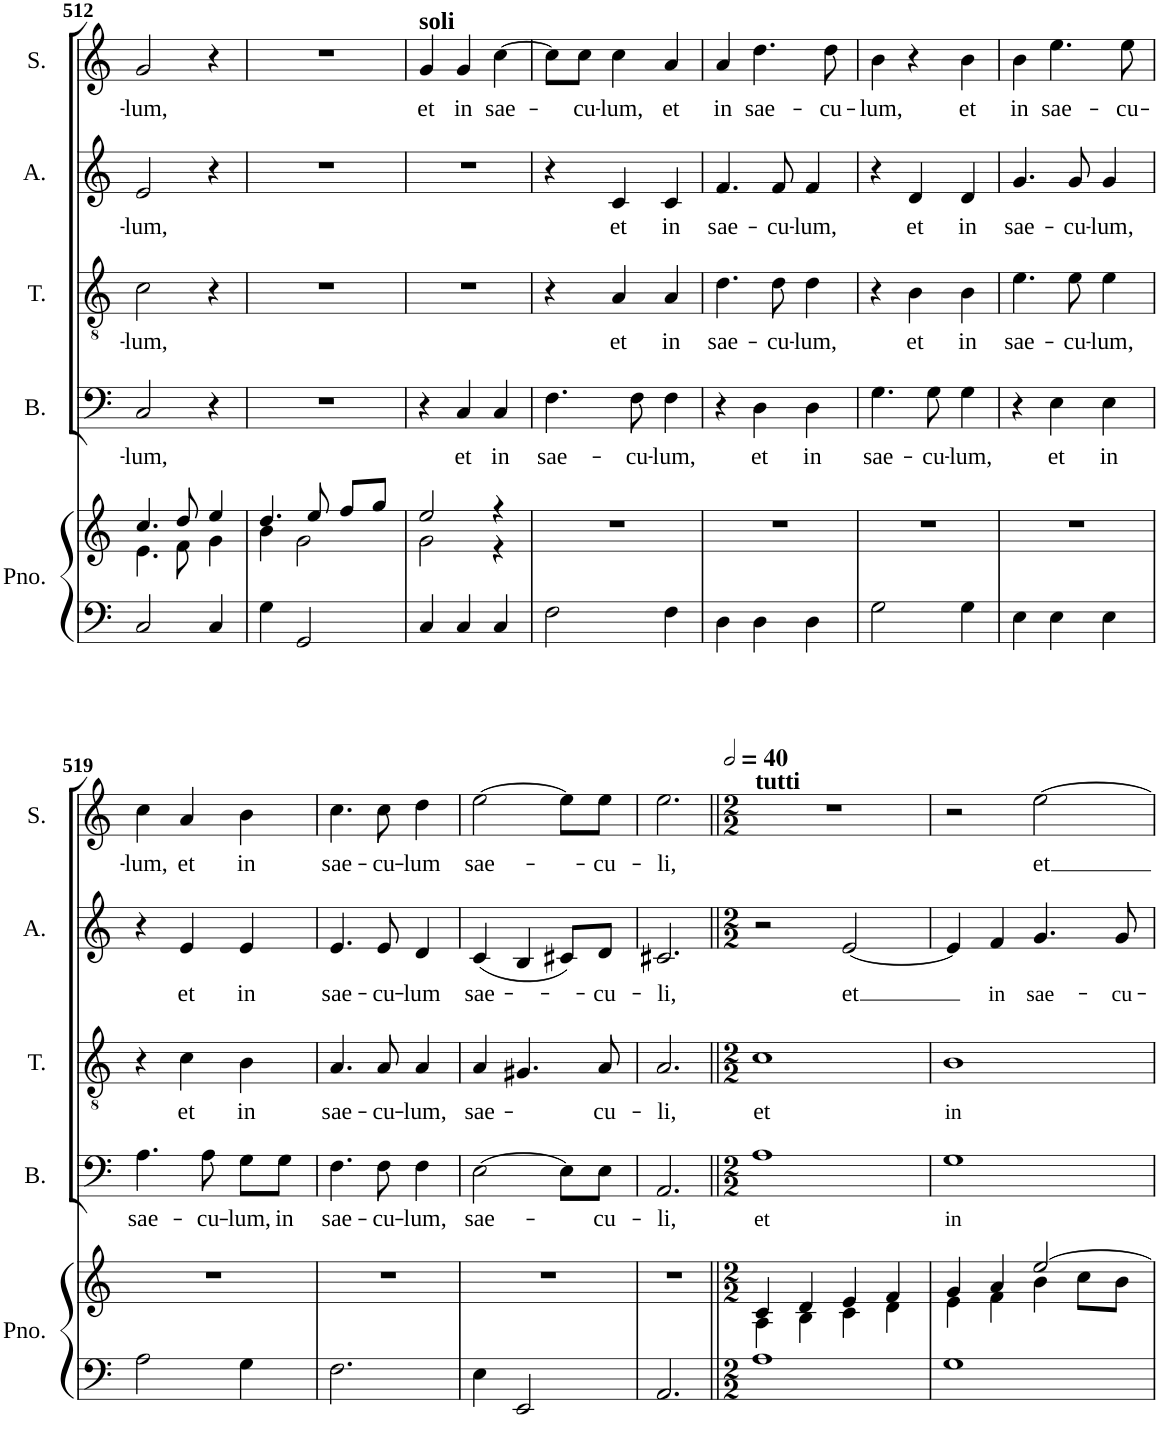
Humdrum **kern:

**kern	**kern	**kern	**text	**kern	**text	**kern	**text	**kern	**text
*part5	*part5	*part4	*part4	*part3	*part3	*part2	*part2	*part1	*part1
*staff6	*staff5	*staff4	*staff4	*staff3	*staff3	*staff2	*staff2	*staff1	*staff1
*I"Piano	*	*I"Bass	*	*I"Tenor	*	*I"Alto	*	*I"Soprano	*
*I'Pno.	*	*I'B.	*	*I'T.	*	*I'A.	*	*I'S.	*
!!LO:PB:g=z
*clefF4	*clefG2	*clefF4	*	*clefGv2	*	*clefG2	*	*clefG2	*
*k[]	*k[]	*k[]	*	*k[]	*	*k[]	*	*k[]	*
*M3/4	*M3/4	*M3/4	*	*M3/4	*	*M3/4	*	*M3/4	*
=512	=512	=512	=512	=512	=512	=512	=512	=512	=512
*	*^	*	*	*	*	*	*	*	*
!	!	!	!	!LO:LY:b	!	!LO:LY:b	!	!LO:LY:b	!	!LO:LY:b
2C/	4.cc/	4.e\	2C/	lum,	2c\	lum,	2e/	lum,	2g/	lum,
.	8dd/	8f\	.	.	.	.	.	.	.	.
4C/	4ee/	4g\	4r	.	4r	.	4r	.	4r	.
=513	=513	=513	=513	=513	=513	=513	=513	=513	=513	=513
4G\	4.dd/	4b\	2.r	.	2.r	.	2.r	.	2.r	.
2GG/	.	2g\	.	.	.	.	.	.	.	.
.	8ee/	.	.	.	.	.	.	.	.	.
.	8ff/L	.	.	.	.	.	.	.	.	.
.	8gg/J	.	.	.	.	.	.	.	.	.
=514	=514	=514	=514	=514	=514	=514	=514	=514	=514	=514
!	!	!	!	!	!	!	!	!	!LO:TX:a:B:t=soli	!
!	!	!	!	!	!	!	!	!	!	!LO:LY:b
4C/	2ee/	2g\	4r	.	2.r	.	2.r	.	4g/	et
!	!	!	!	!LO:LY:b	!	!	!	!	!	!LO:LY:b
4C/	.	.	4C/	et	.	.	.	.	4g/	in
!	!	!	!	!LO:LY:b	!	!	!	!	!	!LO:LY:b
4C/	4r	4r	4C/	in	.	.	.	.	[4cc\	sae-
=515	=515	=515	=515	=515	=515	=515	=515	=515	=515	=515
!	!	!	!	!LO:LY:b	!	!	!	!	!	!
*	*v	*v	*	*	*	*	*	*	*	*
2F\	2.r	4.F\	sae-	4r	.	4r	.	8cc\L]	.
!	!	!	!	!	!	!	!	!	!LO:LY:b
.	.	.	.	.	.	.	.	8cc\J	cu-
!	!	!	!	!	!LO:LY:b	!	!LO:LY:b	!	!LO:LY:b
.	.	.	.	4A/	et	4c/	et	4cc\	lum,
!	!	!	!LO:LY:b	!	!	!	!	!	!
.	.	8F\	cu-	.	.	.	.	.	.
!	!	!	!LO:LY:b	!	!LO:LY:b	!	!LO:LY:b	!	!LO:LY:b
4F\	.	4F\	lum,	4A/	in	4c/	in	4a/	et
=516	=516	=516	=516	=516	=516	=516	=516	=516	=516
!	!	!	!	!	!LO:LY:b	!	!LO:LY:b	!	!LO:LY:b
4D\	2.r	4r	.	4.d\	sae-	4.f/	sae-	4a/	in
!	!	!	!LO:LY:b	!	!	!	!	!	!LO:LY:b
4D\	.	4D\	et	.	.	.	.	4.dd\	sae-
!	!	!	!	!	!LO:LY:b	!	!LO:LY:b	!	!
.	.	.	.	8d\	cu-	8f/	cu-	.	.
!	!	!	!LO:LY:b	!	!LO:LY:b	!	!LO:LY:b	!	!
4D\	.	4D\	in	4d\	lum,	4f/	lum,	.	.
!	!	!	!	!	!	!	!	!	!LO:LY:b
.	.	.	.	.	.	.	.	8dd\	cu-
=517	=517	=517	=517	=517	=517	=517	=517	=517	=517
!	!	!	!LO:LY:b	!	!	!	!	!	!LO:LY:b
2G\	2.r	4.G\	sae-	4r	.	4r	.	4b\	lum,
!	!	!	!	!	!LO:LY:b	!	!LO:LY:b	!	!
.	.	.	.	4B\	et	4d/	et	4r	.
!	!	!	!LO:LY:b	!	!	!	!	!	!
.	.	8G\	cu-	.	.	.	.	.	.
!	!	!	!LO:LY:b	!	!LO:LY:b	!	!LO:LY:b	!	!LO:LY:b
4G\	.	4G\	lum,	4B\	in	4d/	in	4b\	et
=518	=518	=518	=518	=518	=518	=518	=518	=518	=518
!	!	!	!	!	!LO:LY:b	!	!LO:LY:b	!	!LO:LY:b
4E\	2.r	4r	.	4.e\	sae-	4.g/	sae-	4b\	in
!	!	!	!LO:LY:b	!	!	!	!	!	!LO:LY:b
4E\	.	4E\	et	.	.	.	.	4.ee\	sae-
!	!	!	!	!	!LO:LY:b	!	!LO:LY:b	!	!
.	.	.	.	8e\	cu-	8g/	cu-	.	.
!	!	!	!LO:LY:b	!	!LO:LY:b	!	!LO:LY:b	!	!
4E\	.	4E\	in	4e\	lum,	4g/	lum,	.	.
!	!	!	!	!	!	!	!	!	!LO:LY:b
.	.	.	.	.	.	.	.	8ee\	cu-
!!LO:LB:g=z
=519	=519	=519	=519	=519	=519	=519	=519	=519	=519
!	!	!	!LO:LY:b	!	!	!	!	!	!LO:LY:b
2A\	2.r	4.A\	sae-	4r	.	4r	.	4cc\	lum,
!	!	!	!	!	!LO:LY:b	!	!LO:LY:b	!	!LO:LY:b
.	.	.	.	4c\	et	4e/	et	4a/	et
!	!	!	!LO:LY:b	!	!	!	!	!	!
.	.	8A\	cu-	.	.	.	.	.	.
!	!	!	!LO:LY:b	!	!LO:LY:b	!	!LO:LY:b	!	!LO:LY:b
4G\	.	8G\L	lum,	4B\	in	4e/	in	4b\	in
!	!	!	!LO:LY:b	!	!	!	!	!	!
.	.	8G\J	in	.	.	.	.	.	.
=520	=520	=520	=520	=520	=520	=520	=520	=520	=520
!	!	!	!LO:LY:b	!	!LO:LY:b	!	!LO:LY:b	!	!LO:LY:b
2.F\	2.r	4.F\	sae-	4.A/	sae-	4.e/	sae-	4.cc\	sae-
!	!	!	!LO:LY:b	!	!LO:LY:b	!	!LO:LY:b	!	!LO:LY:b
.	.	8F\	cu-	8A/	cu-	8e/	cu-	8cc\	cu-
!	!	!	!LO:LY:b	!	!LO:LY:b	!	!LO:LY:b	!	!LO:LY:b
.	.	4F\	lum,	4A/	lum,	4d/	lum	4dd\	lum
=521	=521	=521	=521	=521	=521	=521	=521	=521	=521
!	!	!	!LO:LY:b	!	!LO:LY:b	!	!LO:LY:b	!	!LO:LY:b
4E\	2.r	[2E\	sae-	4A/	sae-	(<4c/	sae-	[2ee\	sae-
2EE/	.	.	.	4.G#X/	.	4B/	.	.	.
.	.	8E\L]	.	.	.	8c#X/L)	.	8ee\L]	.
!	!	!	!LO:LY:b	!	!LO:LY:b	!	!LO:LY:b	!	!LO:LY:b
.	.	8E\J	cu-	8A/	cu-	8d/J	cu-	8ee\J	cu-
=522	=522	=522	=522	=522	=522	=522	=522	=522	=522
!	!	!	!LO:LY:b	!	!LO:LY:b	!	!LO:LY:b	!	!LO:LY:b
2.AA/	2.r	2.AA/	li,	2.A/	li,	2.c#X/	li,	2.ee\	li,
=523||	=523||	=523||	=523||	=523||	=523||	=523||	=523||	=523||	=523||
*M2/2	*M2/2	*M2/2	*	*M2/2	*	*M2/2	*	*M2/2	*
*	*	*	*	*	*	*	*	*MM80	*
*	*^	*	*	*	*	*	*	*	*
!	!	!	!	!	!	!	!	!	!LO:TX:a:B:t=tutti	!
!	!	!	!	!LO:LY:b	!	!LO:LY:b	!	!	!	!
1A	4c/	4A\	1A	et	1c	et	2r	.	1r	.
.	4d/	4B\	.	.	.	.	.	.	.	.
!	!	!	!	!	!	!	!	!LO:LY:b	!	!
.	4e/	4c\	.	.	.	.	[2e/	et	.	.
.	4f/	4d\	.	.	.	.	.	.	.	.
=524	=524	=524	=524	=524	=524	=524	=524	=524	=524	=524
!	!	!	!	!LO:LY:b	!	!LO:LY:b	!	!	!	!
1G	4g/	4e\	1G	in	1B	in	4e/]	.	2r	.
!	!	!	!	!	!	!	!	!LO:LY:b	!	!
.	4a/	4f\	.	.	.	.	4f/	in	.	.
!	!	!	!	!	!	!	!	!LO:LY:b	!	!LO:LY:b
.	[2ee/	4b\	.	.	.	.	4.g/	sae-	[2ee\	et
.	.	8cc\L	.	.	.	.	.	.	.	.
!	!	!	!	!	!	!	!	!LO:LY:b	!	!
.	.	8b\J	.	.	.	.	8g/	-cu-	.	.
*	*v	*v	*	*	*	*	*	*	*	*
=	=	=	=	=	=	=	=	=	=
*-	*-	*-	*-	*-	*-	*-	*-	*-	*-
